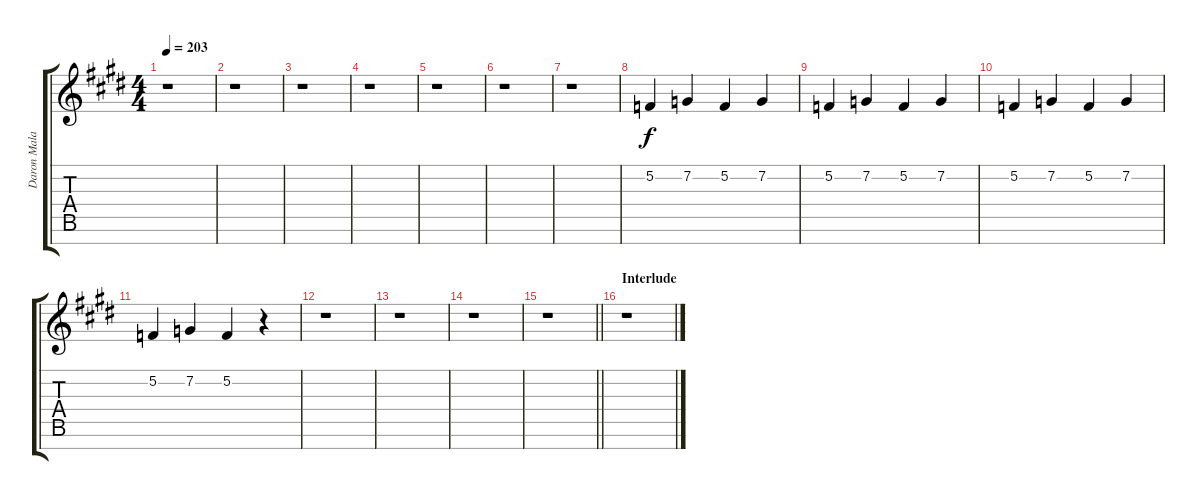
\track ("Daron Malakian [Vocals]" "Daron Mala") {instrument clarinet}
\staff {score tabs}
\tuning (F4 C4 Ab3 Eb3 Bb2 F2 C2) {hide}
\ts (4 4)
\tempo 203
\clef g2
\ks c#minor
r.1{dy f} |
r.1 |
r.1 |
r.1 |
r.1 |
r.1 |
r.1 |
5.2.4{volume 12} 7.2.4 5.2.4 7.2.4 |
5.2.4 7.2.4 5.2.4 7.2.4 |
5.2.4 7.2.4 5.2.4 7.2.4 |
5.2.4 7.2.4 5.2.4 r.4 |
r.1 |
r.1 |
r.1 |
\barLineRight lightlight
r.1 |
\section ("" "Interlude")
r.1
